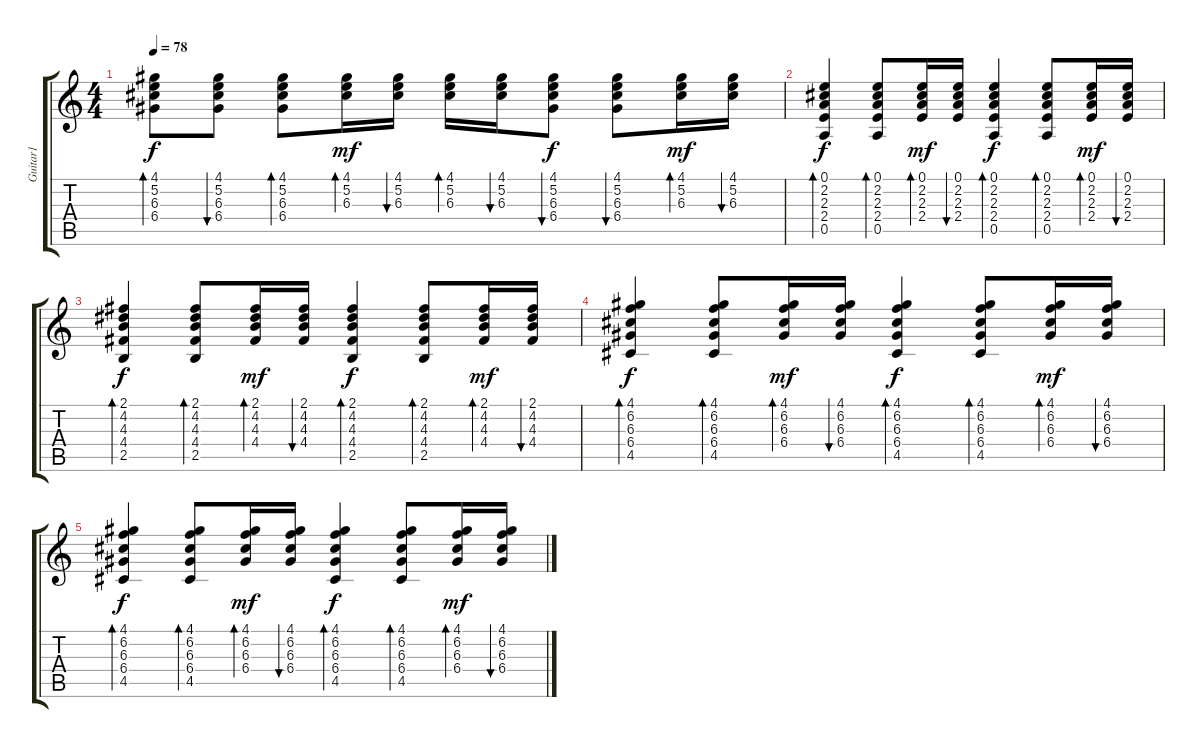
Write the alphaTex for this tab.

\track ("Guitar1" "Guitar1") {instrument acousticguitarsteel}
\staff {score tabs}
\tuning (E4 B3 G3 D3 A2 E2) {hide}
\ts (4 4)
\tempo 78
\clef g2
\ks c
(4.1 5.2 6.3 6.4).8{bd 30 dy f} (4.1 5.2 6.3 6.4).8{bu 30} (4.1 5.2 6.3 6.4).8{bd 30} (4.1 5.2 6.3).16{bd 30 dy mf} (4.1 5.2 6.3).16{bu 30} (4.1 5.2 6.3).16{bd 30} (4.1 5.2 6.3).16{bu 30} (4.1 5.2 6.3 6.4).8{bu 30 dy f} (4.1 5.2 6.3 6.4).8{bu 30} (4.1 5.2 6.3).16{bd 30 dy mf} (4.1 5.2 6.3).16{bu 30} |
(0.1 2.2 2.3 2.4 0.5).4{bd 30 dy f} (0.1 2.2 2.3 2.4 0.5).8{bd 30} (0.1 2.2 2.3 2.4).16{bd 30 dy mf} (0.1 2.2 2.3 2.4).16{bu 30} (0.1 2.2 2.3 2.4 0.5).4{bd 30 dy f} (0.1 2.2 2.3 2.4 0.5).8{bd 30} (0.1 2.2 2.3 2.4).16{bd 30 dy mf} (0.1 2.2 2.3 2.4).16{bu 30} |
(2.1 4.2 4.3 4.4 2.5).4{bd 30 dy f} (2.1 4.2 4.3 4.4 2.5).8{bd 30} (2.1 4.2 4.3 4.4).16{bd 30 dy mf} (2.1 4.2 4.3 4.4).16{bu 30} (2.1 4.2 4.3 4.4 2.5).4{bd 30 dy f} (2.1 4.2 4.3 4.4 2.5).8{bd 30} (2.1 4.2 4.3 4.4).16{bd 30 dy mf} (2.1 4.2 4.3 4.4).16{bu 30} |
(4.1 6.2 6.3 6.4 4.5).4{bd 30 dy f} (4.1 6.2 6.3 6.4 4.5).8{bd 30} (4.1 6.2 6.3 6.4).16{bd 30 dy mf} (4.1 6.2 6.3 6.4).16{bu 30} (4.1 6.2 6.3 6.4 4.5).4{bd 30 dy f} (4.1 6.2 6.3 6.4 4.5).8{bd 30} (4.1 6.2 6.3 6.4).16{bd 30 dy mf} (4.1 6.2 6.3 6.4).16{bu 30} |
(4.1 6.2 6.3 6.4 4.5).4{bd 30 dy f} (4.1 6.2 6.3 6.4 4.5).8{bd 30} (4.1 6.2 6.3 6.4).16{bd 30 dy mf} (4.1 6.2 6.3 6.4).16{bu 30} (4.1 6.2 6.3 6.4 4.5).4{bd 30 dy f} (4.1 6.2 6.3 6.4 4.5).8{bd 30} (4.1 6.2 6.3 6.4).16{bd 30 dy mf} (4.1 6.2 6.3 6.4).16{bu 30}
